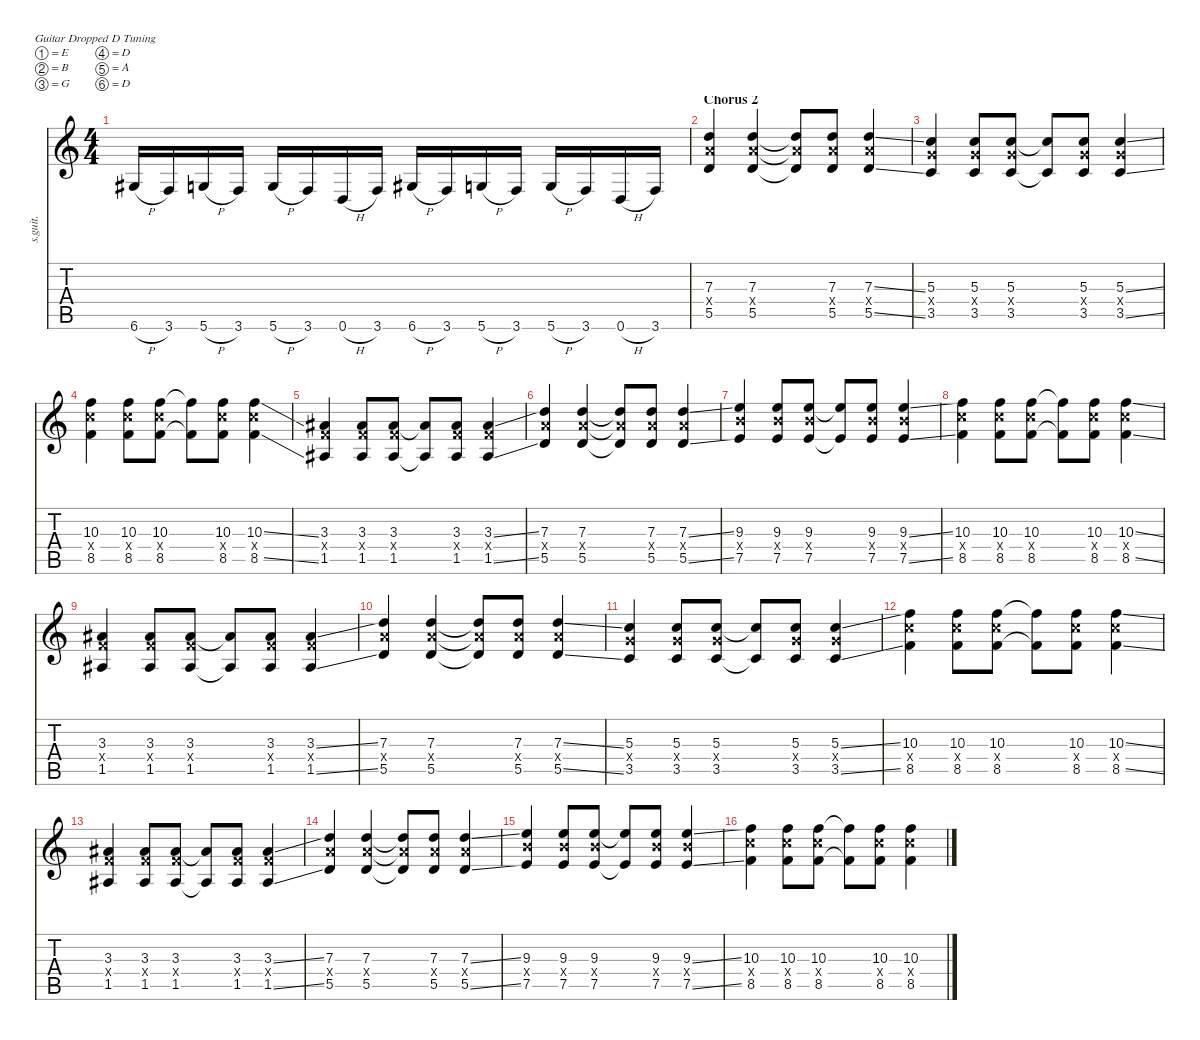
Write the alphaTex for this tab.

\defaultSystemsLayout 4
\hideDynamics
\bracketExtendMode nobrackets
\track ("Lead - Synyster Gates" "s.guit.") {instrument distortionguitar}
\staff {score tabs}
\tuning (E4 B3 G3 D3 A2 D2)
\ts (4 4)
\tempo (130 hide)
\clef g2
\ks c
6.6{h acc #}.16{lyrics (0 "") lyrics (1 "") lyrics (2 "") lyrics (3 "") lyrics (4 "") dy f} 3.6.16{lyrics (0 "") lyrics (1 "") lyrics (2 "") lyrics (3 "") lyrics (4 "")} 5.6{h}.16{lyrics (0 "") lyrics (1 "") lyrics (2 "") lyrics (3 "") lyrics (4 "")} 3.6.16{lyrics (0 "") lyrics (1 "") lyrics (2 "") lyrics (3 "") lyrics (4 "")} 5.6{h}.16{lyrics (0 "") lyrics (1 "") lyrics (2 "") lyrics (3 "") lyrics (4 "")} 3.6.16{lyrics (0 "") lyrics (1 "") lyrics (2 "") lyrics (3 "") lyrics (4 "")} 0.6{h}.16{lyrics (0 "") lyrics (1 "") lyrics (2 "") lyrics (3 "") lyrics (4 "")} 3.6.16{lyrics (0 "") lyrics (1 "") lyrics (2 "") lyrics (3 "") lyrics (4 "")} 6.6{h acc #}.16{lyrics (0 "") lyrics (1 "") lyrics (2 "") lyrics (3 "") lyrics (4 "")} 3.6.16{lyrics (0 "") lyrics (1 "") lyrics (2 "") lyrics (3 "") lyrics (4 "")} 5.6{h}.16{lyrics (0 "") lyrics (1 "") lyrics (2 "") lyrics (3 "") lyrics (4 "")} 3.6.16{lyrics (0 "") lyrics (1 "") lyrics (2 "") lyrics (3 "") lyrics (4 "")} 5.6{h}.16{lyrics (0 "") lyrics (1 "") lyrics (2 "") lyrics (3 "") lyrics (4 "")} 3.6.16{lyrics (0 "") lyrics (1 "") lyrics (2 "") lyrics (3 "") lyrics (4 "")} 0.6{h}.16{lyrics (0 "") lyrics (1 "") lyrics (2 "") lyrics (3 "") lyrics (4 "")} 3.6.16{lyrics (0 "") lyrics (1 "") lyrics (2 "") lyrics (3 "") lyrics (4 "")} |
\section ("" "Chorus 2")
(7.3 7.4{x} 5.5).4{lyrics (0 "") lyrics (1 "") lyrics (2 "") lyrics (3 "") lyrics (4 "")} (7.3 7.4{x} 5.5).4{lyrics (0 "") lyrics (1 "") lyrics (2 "") lyrics (3 "") lyrics (4 "")} (7.3{t} 5.5{t} 7.4{x t}).8{lyrics (0 "") lyrics (1 "") lyrics (2 "") lyrics (3 "") lyrics (4 "")} (7.3 7.4{x} 5.5).8{lyrics (0 "") lyrics (1 "") lyrics (2 "") lyrics (3 "") lyrics (4 "")} (7.3{ss} 7.4{x} 5.5{ss}).4{lyrics (0 "") lyrics (1 "") lyrics (2 "") lyrics (3 "") lyrics (4 "")} |
(5.3 5.4{x} 3.5).4{lyrics (0 "") lyrics (1 "") lyrics (2 "") lyrics (3 "") lyrics (4 "")} (5.3 5.4{x} 3.5).8{lyrics (0 "") lyrics (1 "") lyrics (2 "") lyrics (3 "") lyrics (4 "")} (5.3 5.4{x} 3.5).8{lyrics (0 "") lyrics (1 "") lyrics (2 "") lyrics (3 "") lyrics (4 "")} (5.3{t} 3.5{t}).8{lyrics (0 "") lyrics (1 "") lyrics (2 "") lyrics (3 "") lyrics (4 "")} (5.3 5.4{x} 3.5).8{lyrics (0 "") lyrics (1 "") lyrics (2 "") lyrics (3 "") lyrics (4 "")} (5.3{ss} 5.4{x} 3.5{ss}).4{lyrics (0 "") lyrics (1 "") lyrics (2 "") lyrics (3 "") lyrics (4 "")} |
(10.3 10.4{x} 8.5).4{lyrics (0 "") lyrics (1 "") lyrics (2 "") lyrics (3 "") lyrics (4 "")} (10.3 10.4{x} 8.5).8{lyrics (0 "") lyrics (1 "") lyrics (2 "") lyrics (3 "") lyrics (4 "")} (10.3 10.4{x} 8.5).8{lyrics (0 "") lyrics (1 "") lyrics (2 "") lyrics (3 "") lyrics (4 "")} (10.3{t} 8.5{t}).8{lyrics (0 "") lyrics (1 "") lyrics (2 "") lyrics (3 "") lyrics (4 "")} (10.3 10.4{x} 8.5).8{lyrics (0 "") lyrics (1 "") lyrics (2 "") lyrics (3 "") lyrics (4 "")} (10.3{ss} 10.4{x} 8.5{ss}).4{lyrics (0 "") lyrics (1 "") lyrics (2 "") lyrics (3 "") lyrics (4 "")} |
(3.3{acc #} 3.4{x} 1.5{acc #}).4{lyrics (0 "") lyrics (1 "") lyrics (2 "") lyrics (3 "") lyrics (4 "")} (3.3{acc #} 3.4{x} 1.5{acc #}).8{lyrics (0 "") lyrics (1 "") lyrics (2 "") lyrics (3 "") lyrics (4 "")} (3.3{acc #} 3.4{x} 1.5{acc #}).8{lyrics (0 "") lyrics (1 "") lyrics (2 "") lyrics (3 "") lyrics (4 "")} (3.3{t acc #} 1.5{t acc #}).8{lyrics (0 "") lyrics (1 "") lyrics (2 "") lyrics (3 "") lyrics (4 "")} (3.3{acc #} 3.4{x} 1.5{acc #}).8{lyrics (0 "") lyrics (1 "") lyrics (2 "") lyrics (3 "") lyrics (4 "")} (3.3{ss acc #} 3.4{x} 1.5{ss acc #}).4{lyrics (0 "") lyrics (1 "") lyrics (2 "") lyrics (3 "") lyrics (4 "")} |
(7.3 7.4{x} 5.5).4{lyrics (0 "") lyrics (1 "") lyrics (2 "") lyrics (3 "") lyrics (4 "")} (7.3 7.4{x} 5.5).4{lyrics (0 "") lyrics (1 "") lyrics (2 "") lyrics (3 "") lyrics (4 "")} (7.3{t} 5.5{t} 7.4{x t}).8{lyrics (0 "") lyrics (1 "") lyrics (2 "") lyrics (3 "") lyrics (4 "")} (7.3 7.4{x} 5.5).8{lyrics (0 "") lyrics (1 "") lyrics (2 "") lyrics (3 "") lyrics (4 "")} (7.3{ss} 7.4{x} 5.5{ss}).4{lyrics (0 "") lyrics (1 "") lyrics (2 "") lyrics (3 "") lyrics (4 "")} |
(9.3 9.4{x} 7.5).4{lyrics (0 "") lyrics (1 "") lyrics (2 "") lyrics (3 "") lyrics (4 "")} (9.3 9.4{x} 7.5).8{lyrics (0 "") lyrics (1 "") lyrics (2 "") lyrics (3 "") lyrics (4 "")} (9.3 9.4{x} 7.5).8{lyrics (0 "") lyrics (1 "") lyrics (2 "") lyrics (3 "") lyrics (4 "")} (9.3{t} 7.5{t}).8{lyrics (0 "") lyrics (1 "") lyrics (2 "") lyrics (3 "") lyrics (4 "")} (9.3 9.4{x} 7.5).8{lyrics (0 "") lyrics (1 "") lyrics (2 "") lyrics (3 "") lyrics (4 "")} (9.3{ss} 9.4{x} 7.5{ss}).4{lyrics (0 "") lyrics (1 "") lyrics (2 "") lyrics (3 "") lyrics (4 "")} |
(10.3 10.4{x} 8.5).4{lyrics (0 "") lyrics (1 "") lyrics (2 "") lyrics (3 "") lyrics (4 "")} (10.3 10.4{x} 8.5).8{lyrics (0 "") lyrics (1 "") lyrics (2 "") lyrics (3 "") lyrics (4 "")} (10.3 10.4{x} 8.5).8{lyrics (0 "") lyrics (1 "") lyrics (2 "") lyrics (3 "") lyrics (4 "")} (10.3{t} 8.5{t}).8{lyrics (0 "") lyrics (1 "") lyrics (2 "") lyrics (3 "") lyrics (4 "")} (10.3 10.4{x} 8.5).8{lyrics (0 "") lyrics (1 "") lyrics (2 "") lyrics (3 "") lyrics (4 "")} (10.3{ss} 10.4{x} 8.5{ss}).4{lyrics (0 "") lyrics (1 "") lyrics (2 "") lyrics (3 "") lyrics (4 "")} |
(3.3{acc #} 3.4{x} 1.5{acc #}).4{lyrics (0 "") lyrics (1 "") lyrics (2 "") lyrics (3 "") lyrics (4 "")} (3.3{acc #} 3.4{x} 1.5{acc #}).8{lyrics (0 "") lyrics (1 "") lyrics (2 "") lyrics (3 "") lyrics (4 "")} (3.3{acc #} 3.4{x} 1.5{acc #}).8{lyrics (0 "") lyrics (1 "") lyrics (2 "") lyrics (3 "") lyrics (4 "")} (3.3{t acc #} 1.5{t acc #}).8{lyrics (0 "") lyrics (1 "") lyrics (2 "") lyrics (3 "") lyrics (4 "")} (3.3{acc #} 3.4{x} 1.5{acc #}).8{lyrics (0 "") lyrics (1 "") lyrics (2 "") lyrics (3 "") lyrics (4 "")} (3.3{ss acc #} 3.4{x} 1.5{ss acc #}).4{lyrics (0 "") lyrics (1 "") lyrics (2 "") lyrics (3 "") lyrics (4 "")} |
(7.3 7.4{x} 5.5).4{lyrics (0 "") lyrics (1 "") lyrics (2 "") lyrics (3 "") lyrics (4 "")} (7.3 7.4{x} 5.5).4{lyrics (0 "") lyrics (1 "") lyrics (2 "") lyrics (3 "") lyrics (4 "")} (7.3{t} 5.5{t} 7.4{x t}).8{lyrics (0 "") lyrics (1 "") lyrics (2 "") lyrics (3 "") lyrics (4 "")} (7.3 7.4{x} 5.5).8{lyrics (0 "") lyrics (1 "") lyrics (2 "") lyrics (3 "") lyrics (4 "")} (7.3{ss} 7.4{x} 5.5{ss}).4{lyrics (0 "") lyrics (1 "") lyrics (2 "") lyrics (3 "") lyrics (4 "")} |
(5.3 5.4{x} 3.5).4{lyrics (0 "") lyrics (1 "") lyrics (2 "") lyrics (3 "") lyrics (4 "")} (5.3 5.4{x} 3.5).8{lyrics (0 "") lyrics (1 "") lyrics (2 "") lyrics (3 "") lyrics (4 "")} (5.3 5.4{x} 3.5).8{lyrics (0 "") lyrics (1 "") lyrics (2 "") lyrics (3 "") lyrics (4 "")} (5.3{t} 3.5{t}).8{lyrics (0 "") lyrics (1 "") lyrics (2 "") lyrics (3 "") lyrics (4 "")} (5.3 5.4{x} 3.5).8{lyrics (0 "") lyrics (1 "") lyrics (2 "") lyrics (3 "") lyrics (4 "")} (5.3{ss} 5.4{x} 3.5{ss}).4{lyrics (0 "") lyrics (1 "") lyrics (2 "") lyrics (3 "") lyrics (4 "")} |
(10.3 10.4{x} 8.5).4{lyrics (0 "") lyrics (1 "") lyrics (2 "") lyrics (3 "") lyrics (4 "")} (10.3 10.4{x} 8.5).8{lyrics (0 "") lyrics (1 "") lyrics (2 "") lyrics (3 "") lyrics (4 "")} (10.3 10.4{x} 8.5).8{lyrics (0 "") lyrics (1 "") lyrics (2 "") lyrics (3 "") lyrics (4 "")} (10.3{t} 8.5{t}).8{lyrics (0 "") lyrics (1 "") lyrics (2 "") lyrics (3 "") lyrics (4 "")} (10.3 10.4{x} 8.5).8{lyrics (0 "") lyrics (1 "") lyrics (2 "") lyrics (3 "") lyrics (4 "")} (10.3{ss} 10.4{x} 8.5{ss}).4{lyrics (0 "") lyrics (1 "") lyrics (2 "") lyrics (3 "") lyrics (4 "")} |
(3.3{acc #} 3.4{x} 1.5{acc #}).4{lyrics (0 "") lyrics (1 "") lyrics (2 "") lyrics (3 "") lyrics (4 "")} (3.3{acc #} 3.4{x} 1.5{acc #}).8{lyrics (0 "") lyrics (1 "") lyrics (2 "") lyrics (3 "") lyrics (4 "")} (3.3{acc #} 3.4{x} 1.5{acc #}).8{lyrics (0 "") lyrics (1 "") lyrics (2 "") lyrics (3 "") lyrics (4 "")} (3.3{t acc #} 1.5{t acc #}).8{lyrics (0 "") lyrics (1 "") lyrics (2 "") lyrics (3 "") lyrics (4 "")} (3.3{acc #} 3.4{x} 1.5{acc #}).8{lyrics (0 "") lyrics (1 "") lyrics (2 "") lyrics (3 "") lyrics (4 "")} (3.3{ss acc #} 3.4{x} 1.5{ss acc #}).4{lyrics (0 "") lyrics (1 "") lyrics (2 "") lyrics (3 "") lyrics (4 "")} |
(7.3 7.4{x} 5.5).4{lyrics (0 "") lyrics (1 "") lyrics (2 "") lyrics (3 "") lyrics (4 "")} (7.3 7.4{x} 5.5).4{lyrics (0 "") lyrics (1 "") lyrics (2 "") lyrics (3 "") lyrics (4 "")} (7.3{t} 5.5{t} 7.4{x t}).8{lyrics (0 "") lyrics (1 "") lyrics (2 "") lyrics (3 "") lyrics (4 "")} (7.3 7.4{x} 5.5).8{lyrics (0 "") lyrics (1 "") lyrics (2 "") lyrics (3 "") lyrics (4 "")} (7.3{ss} 7.4{x} 5.5{ss}).4{lyrics (0 "") lyrics (1 "") lyrics (2 "") lyrics (3 "") lyrics (4 "")} |
(9.3 9.4{x} 7.5).4{lyrics (0 "") lyrics (1 "") lyrics (2 "") lyrics (3 "") lyrics (4 "")} (9.3 9.4{x} 7.5).8{lyrics (0 "") lyrics (1 "") lyrics (2 "") lyrics (3 "") lyrics (4 "")} (9.3 9.4{x} 7.5).8{lyrics (0 "") lyrics (1 "") lyrics (2 "") lyrics (3 "") lyrics (4 "")} (9.3{t} 7.5{t}).8{lyrics (0 "") lyrics (1 "") lyrics (2 "") lyrics (3 "") lyrics (4 "")} (9.3 9.4{x} 7.5).8{lyrics (0 "") lyrics (1 "") lyrics (2 "") lyrics (3 "") lyrics (4 "")} (9.3{ss} 9.4{x} 7.5{ss}).4{lyrics (0 "") lyrics (1 "") lyrics (2 "") lyrics (3 "") lyrics (4 "")} |
(10.3 10.4{x} 8.5).4{lyrics (0 "") lyrics (1 "") lyrics (2 "") lyrics (3 "") lyrics (4 "")} (10.3 10.4{x} 8.5).8{lyrics (0 "") lyrics (1 "") lyrics (2 "") lyrics (3 "") lyrics (4 "")} (10.3 10.4{x} 8.5).8{lyrics (0 "") lyrics (1 "") lyrics (2 "") lyrics (3 "") lyrics (4 "")} (10.3{t} 8.5{t}).8{lyrics (0 "") lyrics (1 "") lyrics (2 "") lyrics (3 "") lyrics (4 "")} (10.3 10.4{x} 8.5).8{lyrics (0 "") lyrics (1 "") lyrics (2 "") lyrics (3 "") lyrics (4 "")} (10.3{ss} 10.4{x} 8.5{ss}).4{lyrics (0 "") lyrics (1 "") lyrics (2 "") lyrics (3 "") lyrics (4 "")}
